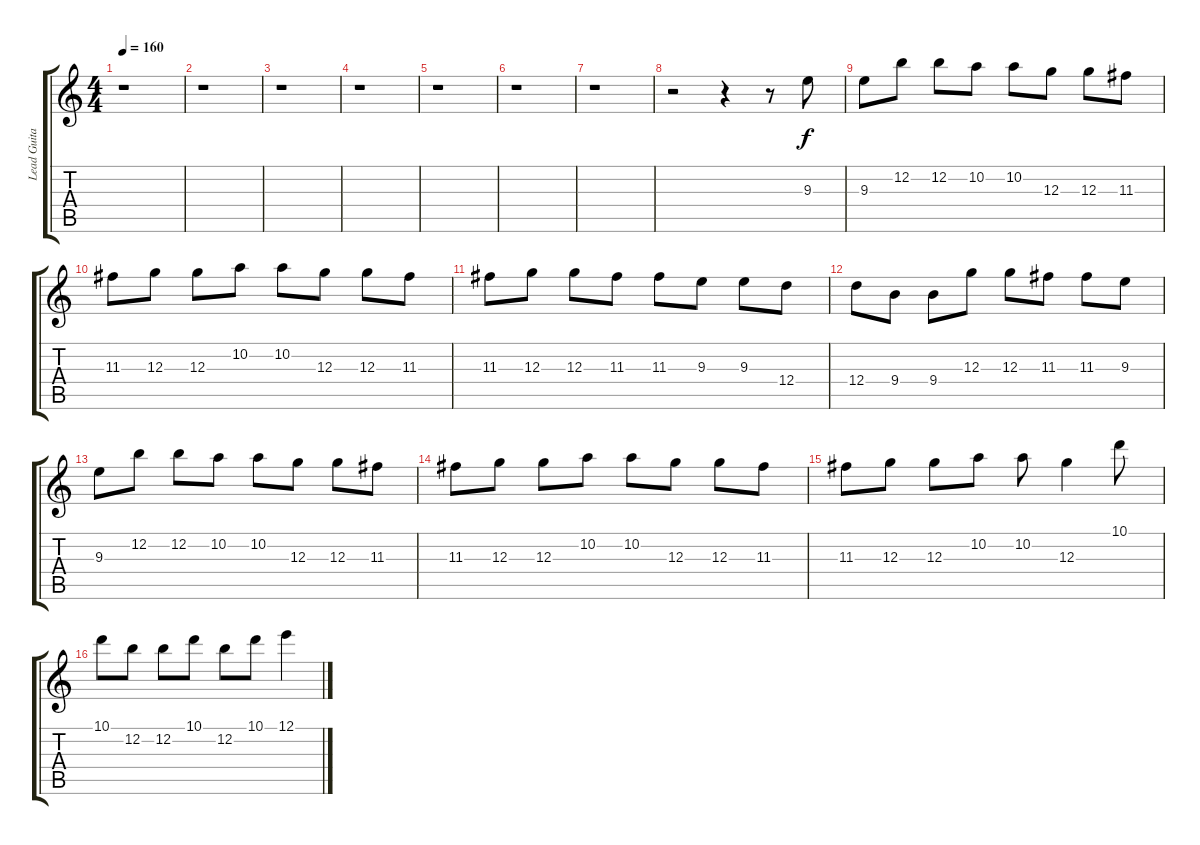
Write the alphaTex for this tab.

\track ("Lead Guitar" "Lead Guita") {instrument overdrivenguitar}
\staff {score tabs}
\tuning (E4 B3 G3 D3 A2 E2) {hide}
\ts (4 4)
\tempo 160
\clef g2
\ks c
r.1{dy f} |
r.1 |
r.1 |
r.1 |
r.1 |
r.1 |
r.1 |
r.2 r.4 r.8 9.3.8 |
9.3.8 12.2.8 12.2.8 10.2.8 10.2.8 12.3.8 12.3.8 11.3.8 |
11.3.8 12.3.8 12.3.8 10.2.8 10.2.8 12.3.8 12.3.8 11.3.8 |
11.3.8 12.3.8 12.3.8 11.3.8 11.3.8 9.3.8 9.3.8 12.4.8 |
12.4.8 9.4.8 9.4.8 12.3.8 12.3.8 11.3.8 11.3.8 9.3.8 |
9.3.8 12.2.8 12.2.8 10.2.8 10.2.8 12.3.8 12.3.8 11.3.8 |
11.3.8 12.3.8 12.3.8 10.2.8 10.2.8 12.3.8 12.3.8 11.3.8 |
11.3.8 12.3.8 12.3.8 10.2.8 10.2.8 12.3.4 10.1.8 |
10.1.8 12.2.8 12.2.8 10.1.8 12.2.8 10.1.8 12.1.4
